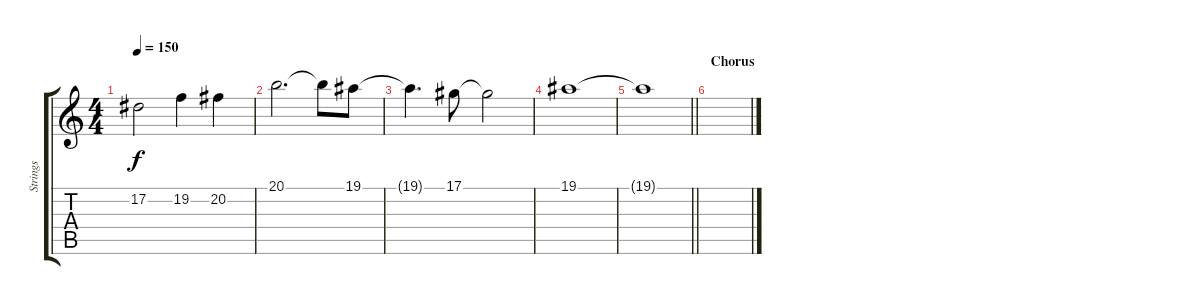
\track ("Strings" "Strings") {instrument stringensemble1}
\staff {score tabs}
\tuning (Eb4 Bb3 Gb3 Db3 Ab2 Eb2) {hide}
\ts (4 4)
\tempo 150
\clef g2
\ks c
17.2{t}.2{dy f} 19.2.4 20.2.4 |
20.1.2{d} 20.1{t}.8 19.1.8 |
19.1{t}.4{d} 17.1.8 17.1{t}.2 |
19.1.1{volume 8} |
\barLineRight lightlight
19.1{t}.1 |
\section ("" "Chorus")
